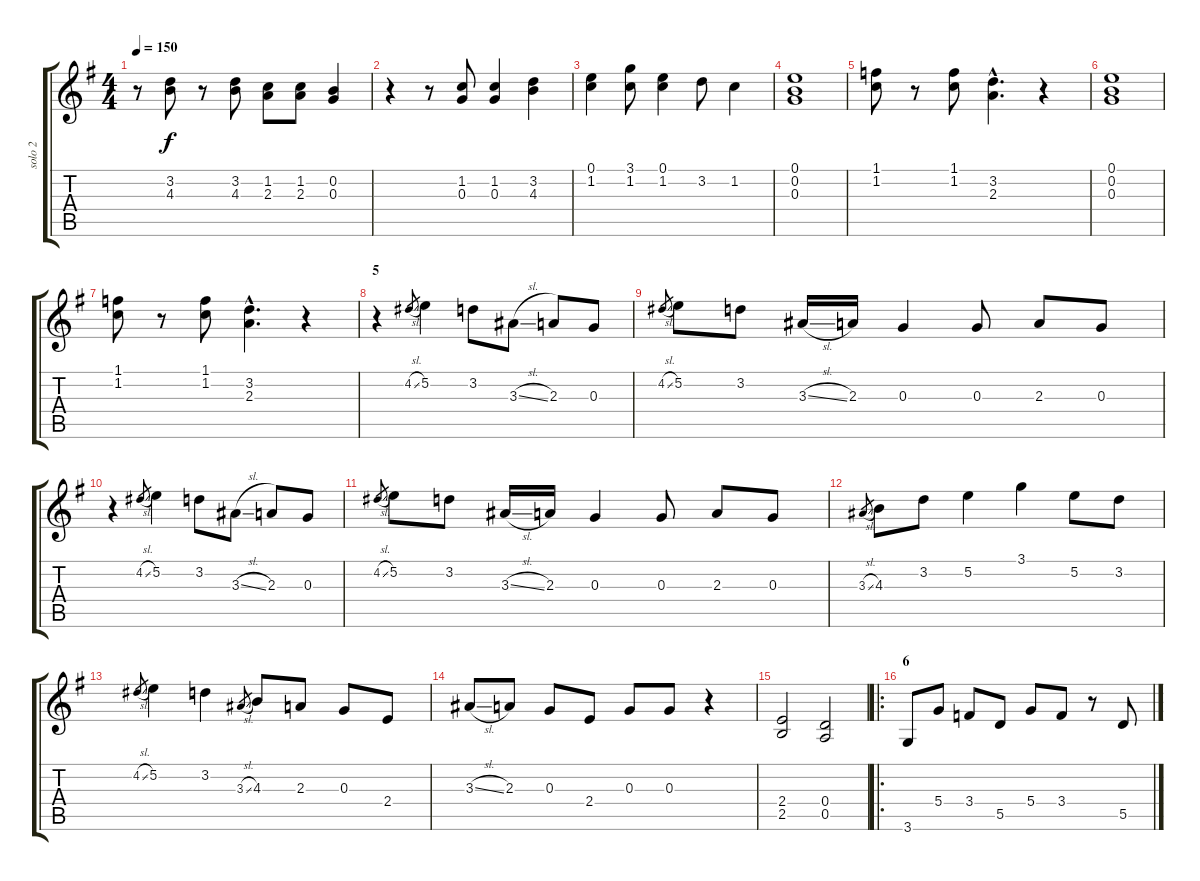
\track ("solo 2" "solo 2") {instrument acousticguitarnylon}
\staff {score tabs}
\tuning (E4 B3 G3 D3 A2 E2) {hide}
\ts (4 4)
\tempo 150
\clef g2
\ks g
r.8{dy f} (3.2 4.3).8 r.8 (3.2 4.3).8 (1.2 2.3).8 (1.2 2.3).8 (0.2 0.3).4 |
r.4 r.8 (1.2 0.3).8 (1.2 0.3).4 (3.2 4.3).4 |
(0.1 1.2).4 (3.1 1.2).8 (0.1 1.2).4 3.2.8 1.2.4 |
(0.1 0.2 0.3).1 |
(1.1 1.2).8 r.8 (1.1 1.2).8 (3.2{hac} 2.3{hac}).4{d} r.4 |
(0.1 0.2 0.3).1 |
(1.1 1.2).8 r.8 (1.1 1.2).8 (3.2{hac} 2.3{hac}).4{d} r.4 |
\section ("" "5")
r.4 4.2{sl}.8{gr} 5.2.4 3.2.8 3.3{sl}.8 2.3.8 0.3.8 |
4.2{sl}.8{gr} 5.2.8 3.2.8 3.3{sl}.16 2.3.16 0.3.4 0.3.8 2.3.8 0.3.8 |
r.4 4.2{sl}.8{gr} 5.2.4 3.2.8 3.3{sl}.8 2.3.8 0.3.8 |
4.2{sl}.8{gr} 5.2.8 3.2.8 3.3{sl}.16 2.3.16 0.3.4 0.3.8 2.3.8 0.3.8 |
3.3{sl}.8{gr} 4.3.8 3.2.8 5.2.4 3.1.4 5.2.8 3.2.8 |
4.2{sl}.8{gr} 5.2.4 3.2.4 3.3{sl}.8{gr} 4.3.8 2.3.8 0.3.8 2.4.8 |
3.3{sl}.8 2.3.8 0.3.8 2.4.8 0.3.8 0.3.8 r.4 |
(2.4 2.5).2 (0.4 0.5).2 |
\ro
\section ("" "6")
3.6.8 5.4.8 3.4.8 5.5.8 5.4.8 3.4.8 r.8 5.5.8
